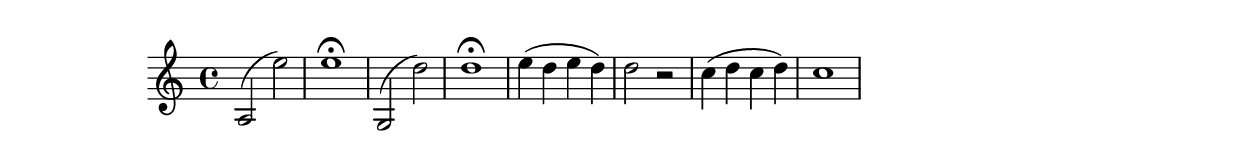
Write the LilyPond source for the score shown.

\version "2.16.0"

%%\header { texidoc="1 - Nota Nova"}

\relative c' {
  \override Staff.TimeSignature #'style = #'()
  \override Score.BarNumber #'transparent = ##t
  \override Score.RehearsalMark #'font-size = #-2
  \time 4/4


  %% CLARINETE
  \tag #'cl {
    a2( e'')
    e1\fermata
    g,,2( d'')
    d1\fermata
    e4( d e d)
    d2 r
    c4( d c d)
    c1
  }
  %% FLAUTA
  \tag #'fl {
    \override Staff.TimeSignature #'transparent = ##t
    \override Staff.Clef #'transparent = ##t
    \stopStaff
    s
  }
  %% OBOÉ
  \tag #'ob {
    \override Staff.TimeSignature #'transparent = ##t
    \override Staff.Clef #'transparent = ##t
    \stopStaff
    s
  }
  %% SAX ALTO
  \tag #'saxa {
    \override Staff.Clef #'transparent = ##t
    \override Staff.TimeSignature #'transparent = ##t
    \stopStaff
    s
  }
  %% SAX TENOR
  \tag #'saxt {
    \override Staff.Clef #'transparent = ##t
    \override Staff.TimeSignature #'transparent = ##t
    \stopStaff
    s
  }
  %% SAX GENES
  \tag #'saxg {
    \override Staff.Clef #'transparent = ##t
    \override Staff.TimeSignature #'transparent = ##t
    \stopStaff
    s
  }
  %% TROMPETE
  \tag #'tpt {
    \override Staff.Clef #'transparent = ##t
    \override Staff.TimeSignature #'transparent = ##t
    \stopStaff
    s
  }
  %% TROMPA
  \tag #'tpa {
    \override Staff.Clef #'transparent = ##t
    \override Staff.TimeSignature #'transparent = ##t
    \stopStaff
    s
  }
  %% TROMBONE
  \tag #'tbn {
    \override Staff.Clef #'transparent = ##t
    \override Staff.TimeSignature #'transparent = ##t
    \stopStaff
    s
  }
  %% TUBA MIB
  \tag #'tbamib {
    \override Staff.Clef #'transparent = ##t
    \override Staff.TimeSignature #'transparent = ##t
    \stopStaff
    s
  }
  %% TUBA SIB
  \tag #'tbasib {
    \override Staff.Clef #'transparent = ##t
    \override Staff.TimeSignature #'transparent = ##t
    \stopStaff
    s
  }

\bar "|."
  %% END DOCUMENT
}
